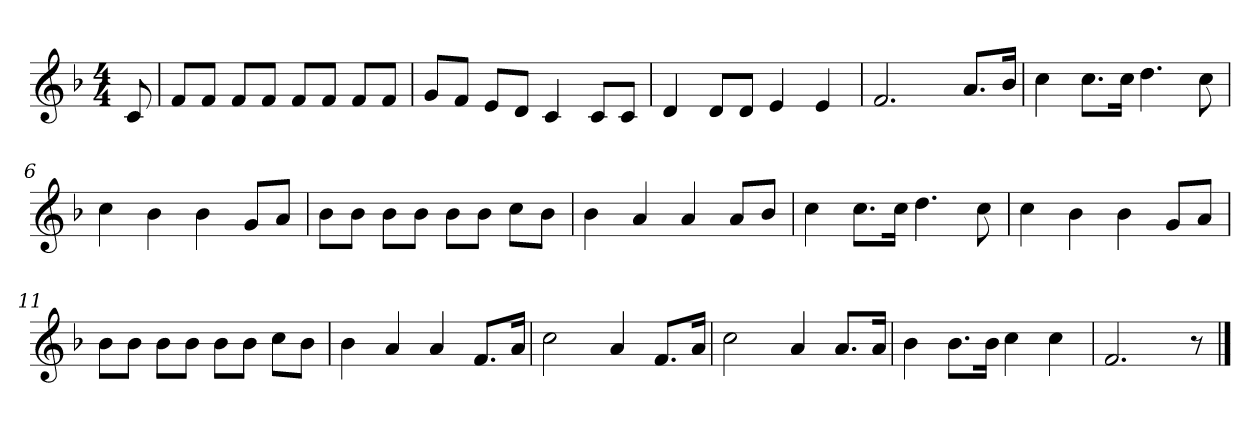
**kern
*part1
*staff1
*k[b-]
*M4/4
*MM120
=
8c
=1
8fL
8fJ
8fL
8fJ
8fL
8fJ
8fL
8fJ
=2
8gL
8fJ
8eL
8dJ
4c
8cL
8cJ
=3
4d
8dL
8dJ
4e
4e
=4
2.f
8.aL
16b-Jk
=5
4cc
8.ccL
16ccJk
4.dd
8cc
=6
4cc
4b-
4b-
8gL
8aJ
=7
8b-L
8b-J
8b-L
8b-J
8b-L
8b-J
8ccL
8b-J
=8
4b-
4a
4a
8aL
8b-J
=9
4cc
8.ccL
16ccJk
4.dd
8cc
=10
4cc
4b-
4b-
8gL
8aJ
=11
8b-L
8b-J
8b-L
8b-J
8b-L
8b-J
8ccL
8b-J
=12
4b-
4a
4a
8.fL
16aJk
=13
2cc
4a
8.fL
16aJk
=14
2cc
4a
8.aL
16aJk
=15
4b-
8.b-L
16b-Jk
4cc
4cc
=16
2.f
8r
==
*-
